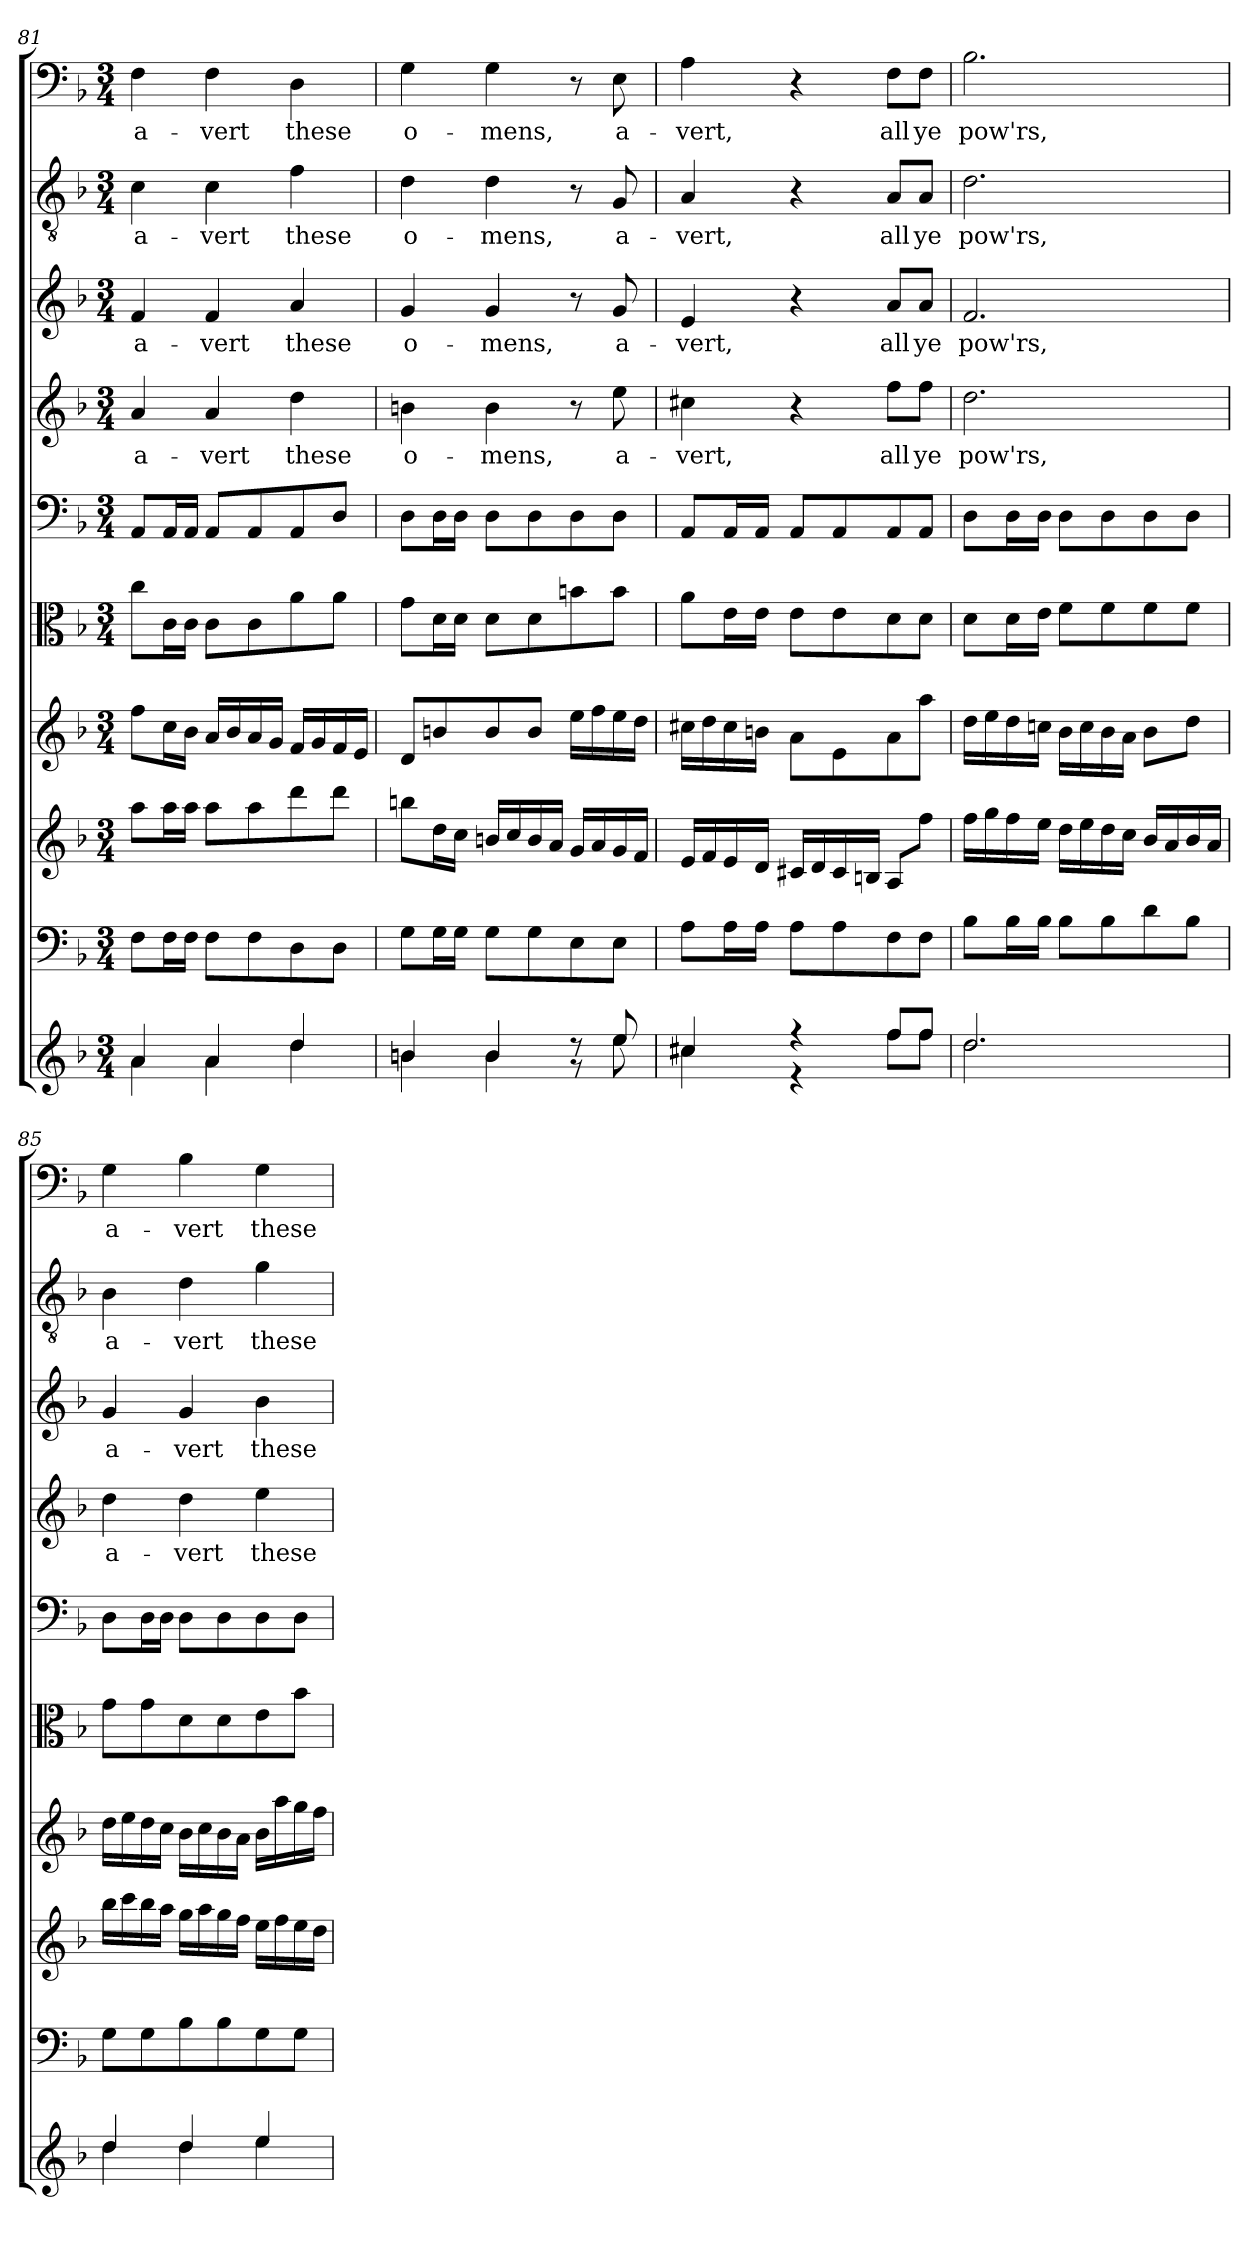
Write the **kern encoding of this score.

**kern	**kern	**kern	**kern	**kern	**kern	**kern	**text	**kern	**text	**kern	**text	**kern	**text
*part10	*part9	*part8	*part7	*part6	*part5	*part4	*part4	*part3	*part3	*part2	*part2	*part1	*part1
*staff10	*staff9	*staff8	*staff7	*staff6	*staff5	*staff4	*staff4	*staff3	*staff3	*staff2	*staff2	*staff1	*staff1
*clefG2	*clefF4	*clefG2	*clefG2	*clefC3	*clefF4	*clefG2	*	*clefG2	*	*clefGv2	*	*clefF4	*
*k[b-]	*k[b-]	*k[b-]	*k[b-]	*k[b-]	*k[b-]	*k[b-]	*	*k[b-]	*	*k[b-]	*	*k[b-]	*
*d:	*d:	*d:	*d:	*d:	*d:	*d:	*	*d:	*	*d:	*	*d:	*
*M3/4	*M3/4	*M3/4	*M3/4	*M3/4	*M3/4	*M3/4	*	*M3/4	*	*M3/4	*	*M3/4	*
=81	=81	=81	=81	=81	=81	=81	=81	=81	=81	=81	=81	=81	=81
*^	*	*	*	*	*	*	*	*	*	*	*	*	*
4a/	4a\	8F\L	8aa\L	8ff\L	8cc\L	8AA/L	4a/	a-	4f/	a-	4c\	a-	4F\	a-
.	.	16F\L	16aa\L	16cc\L	16c\L	16AA/L	.	.	.	.	.	.	.	.
.	.	16F\JJ	16aa\JJ	16b-\JJ	16c\JJ	16AA/JJ	.	.	.	.	.	.	.	.
4a/	4a\	8F\L	8aa\L	16a/LL	8c\L	8AA/L	4a/	-vert	4f/	-vert	4c\	-vert	4F\	-vert
.	.	.	.	16b-/	.	.	.	.	.	.	.	.	.	.
.	.	8F\	8aa\	16a/	8c\	8AA/	.	.	.	.	.	.	.	.
.	.	.	.	16g/JJ	.	.	.	.	.	.	.	.	.	.
4dd/	4dd\	8D\	8ddd\	16f/LL	8a\	8AA/	4dd\	these	4a/	these	4f\	these	4D\	these
.	.	.	.	16g/	.	.	.	.	.	.	.	.	.	.
.	.	8D\J	8ddd\J	16f/	8a\J	8D/J	.	.	.	.	.	.	.	.
.	.	.	.	16e/JJ	.	.	.	.	.	.	.	.	.	.
=82	=82	=82	=82	=82	=82	=82	=82	=82	=82	=82	=82	=82	=82	=82
4bn/	4bn\	8G\L	8bbn\L	8d/L	8g\L	8D\L	4bn\	o-	4g/	o-	4d\	o-	4G\	o-
.	.	16G\L	16dd\L	8bn/	16d\L	16D\L	.	.	.	.	.	.	.	.
.	.	16G\JJ	16cc\JJ	.	16d\JJ	16D\JJ	.	.	.	.	.	.	.	.
4b/	4b\	8G\L	16bn/LL	8b/	8d\L	8D\L	4b\	-mens,	4g/	-mens,	4d\	-mens,	4G\	-mens,
.	.	.	16cc/	.	.	.	.	.	.	.	.	.	.	.
.	.	8G\	16b/	8b/J	8d\	8D\	.	.	.	.	.	.	.	.
.	.	.	16a/JJ	.	.	.	.	.	.	.	.	.	.	.
8r	8r	8E\	16g/LL	16ee\LL	8bn\	8D\	8r	.	8r	.	8r	.	8r	.
.	.	.	16a/	16ff\	.	.	.	.	.	.	.	.	.	.
8ee/	8ee\	8E\J	16g/	16ee\	8b\J	8D\J	8ee\	a-	8g/	a-	8G/	a-	8E\	a-
.	.	.	16f/JJ	16dd\JJ	.	.	.	.	.	.	.	.	.	.
=83	=83	=83	=83	=83	=83	=83	=83	=83	=83	=83	=83	=83	=83	=83
4cc#X/	4cc#X\	8A\L	16e/LL	16cc#X\LL	8a\L	8AA/L	4cc#X\	-vert,	4e/	-vert,	4A/	-vert,	4A\	-vert,
.	.	.	16f/	16dd\	.	.	.	.	.	.	.	.	.	.
.	.	16A\L	16e/	16cc#\	16e\L	16AA/L	.	.	.	.	.	.	.	.
.	.	16A\JJ	16d/JJ	16bn\JJ	16e\JJ	16AA/JJ	.	.	.	.	.	.	.	.
4r	4r	8A\L	16c#X/LL	8a\L	8e\L	8AA/L	4r	.	4r	.	4r	.	4r	.
.	.	.	16d/	.	.	.	.	.	.	.	.	.	.	.
.	.	8A\	16c#/	8e\	8e\	8AA/	.	.	.	.	.	.	.	.
.	.	.	16Bn/JJ	.	.	.	.	.	.	.	.	.	.	.
8ff/L	8ff\L	8F\	8A/L	8a\	8d\	8AA/	8ff\L	all	8a/L	all	8A/L	all	8F\L	all
8ff/J	8ff\J	8F\J	8ff\J	8aa\J	8d\J	8AA/J	8ff\J	ye	8a/J	ye	8A/J	ye	8F\J	ye
=84	=84	=84	=84	=84	=84	=84	=84	=84	=84	=84	=84	=84	=84	=84
2.dd/	2.dd\	8B-\L	16ff\LL	16dd\LL	8d\L	8D\L	2.dd\	pow'rs,	2.f/	pow'rs,	2.d\	pow'rs,	2.B-\	pow'rs,
.	.	.	16gg\	16ee\	.	.	.	.	.	.	.	.	.	.
.	.	16B-\L	16ff\	16dd\	16d\L	16D\L	.	.	.	.	.	.	.	.
.	.	16B-\JJ	16ee\JJ	16ccn\JJ	16e\JJ	16D\JJ	.	.	.	.	.	.	.	.
.	.	8B-\L	16dd\LL	16b-\LL	8f\L	8D\L	.	.	.	.	.	.	.	.
.	.	.	16ee\	16cc\	.	.	.	.	.	.	.	.	.	.
.	.	8B-\	16dd\	16b-\	8f\	8D\	.	.	.	.	.	.	.	.
.	.	.	16cc\JJ	16a\JJ	.	.	.	.	.	.	.	.	.	.
.	.	8d\	16b-/LL	8b-\L	8f\	8D\	.	.	.	.	.	.	.	.
.	.	.	16a/	.	.	.	.	.	.	.	.	.	.	.
.	.	8B-\J	16b-/	8dd\J	8f\J	8D\J	.	.	.	.	.	.	.	.
.	.	.	16a/JJ	.	.	.	.	.	.	.	.	.	.	.
=85	=85	=85	=85	=85	=85	=85	=85	=85	=85	=85	=85	=85	=85	=85
4dd/	4dd\	8G\L	16bb-\LL	16dd\LL	8g\L	8D\L	4dd\	a-	4g/	a-	4B-\	a-	4G\	a-
.	.	.	16ccc\	16ee\	.	.	.	.	.	.	.	.	.	.
.	.	8G\	16bb-\	16dd\	8g\	16D\L	.	.	.	.	.	.	.	.
.	.	.	16aa\JJ	16cc\JJ	.	16D\JJ	.	.	.	.	.	.	.	.
4dd/	4dd\	8B-\	16gg\LL	16b-\LL	8d\	8D\L	4dd\	-vert	4g/	-vert	4d\	-vert	4B-\	-vert
.	.	.	16aa\	16cc\	.	.	.	.	.	.	.	.	.	.
.	.	8B-\	16gg\	16b-\	8d\	8D\	.	.	.	.	.	.	.	.
.	.	.	16ff\JJ	16a\JJ	.	.	.	.	.	.	.	.	.	.
4ee/	4ee\	8G\	16ee\LL	16b-\LL	8e\	8D\	4ee\	these	4b-\	these	4g\	these	4G\	these
.	.	.	16ff\	16aa\	.	.	.	.	.	.	.	.	.	.
.	.	8G\J	16ee\	16gg\	8b-\J	8D\J	.	.	.	.	.	.	.	.
.	.	.	16dd\JJ	16ff\JJ	.	.	.	.	.	.	.	.	.	.
*v	*v	*	*	*	*	*	*	*	*	*	*	*	*	*
=	=	=	=	=	=	=	=	=	=	=	=	=	=
*-	*-	*-	*-	*-	*-	*-	*-	*-	*-	*-	*-	*-	*-
